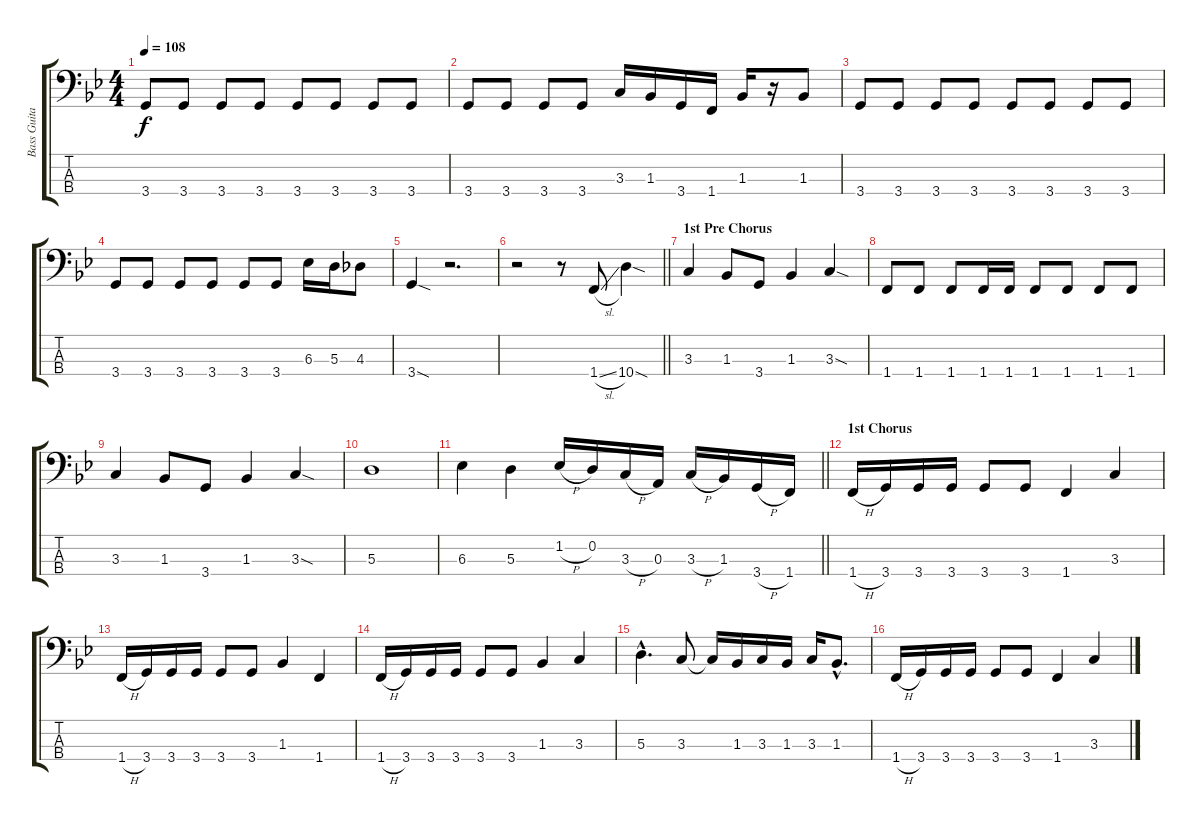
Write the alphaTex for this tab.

\track ("Bass Guitar" "Bass Guita") {instrument electricbassfinger}
\staff {score tabs}
\tuning (G2 D2 A1 E1) {hide}
\ts (4 4)
\tempo 108
\clef f4
\ks gminor
3.4.8{dy f} 3.4.8 3.4.8 3.4.8 3.4.8 3.4.8 3.4.8 3.4.8 |
3.4.8 3.4.8 3.4.8 3.4.8 3.3.16 1.3.16 3.4.16 1.4.16 1.3.16 r.16 1.3.8 |
3.4.8 3.4.8 3.4.8 3.4.8 3.4.8 3.4.8 3.4.8 3.4.8 |
3.4.8 3.4.8 3.4.8 3.4.8 3.4.8 3.4.8 6.3.16 5.3.16 4.3.8 |
3.4{sod}.4 r.2{d} |
\barLineRight lightlight
r.2 r.8 1.4{sl}.8 10.4{sod}.4 |
\section ("" "1st Pre Chorus")
3.3.4 1.3.8 3.4.8 1.3.4 3.3{sod}.4 |
1.4.8 1.4.8 1.4.8 1.4.16 1.4.16 1.4.8 1.4.8 1.4.8 1.4.8 |
3.3.4 1.3.8 3.4.8 1.3.4 3.3{sod}.4 |
5.3.1 |
\barLineRight lightlight
6.3.4 5.3.4 1.2{h}.16 0.2.16 3.3{h}.16 0.3.16 3.3{h}.16 1.3.16 3.4{h}.16 1.4.16 |
\section ("" "1st Chorus")
1.4{h}.16 3.4.16 3.4.16 3.4.16 3.4.8 3.4.8 1.4.4 3.3.4 |
1.4{h}.16 3.4.16 3.4.16 3.4.16 3.4.8 3.4.8 1.3.4 1.4.4 |
1.4{h}.16 3.4.16 3.4.16 3.4.16 3.4.8 3.4.8 1.3.4 3.3.4 |
5.3{hac}.4{d} 3.3.8 3.3{t}.16 1.3.16 3.3.16 1.3.16 3.3.16 1.3{hac}.8{d} |
1.4{h}.16 3.4.16 3.4.16 3.4.16 3.4.8 3.4.8 1.4.4 3.3.4
